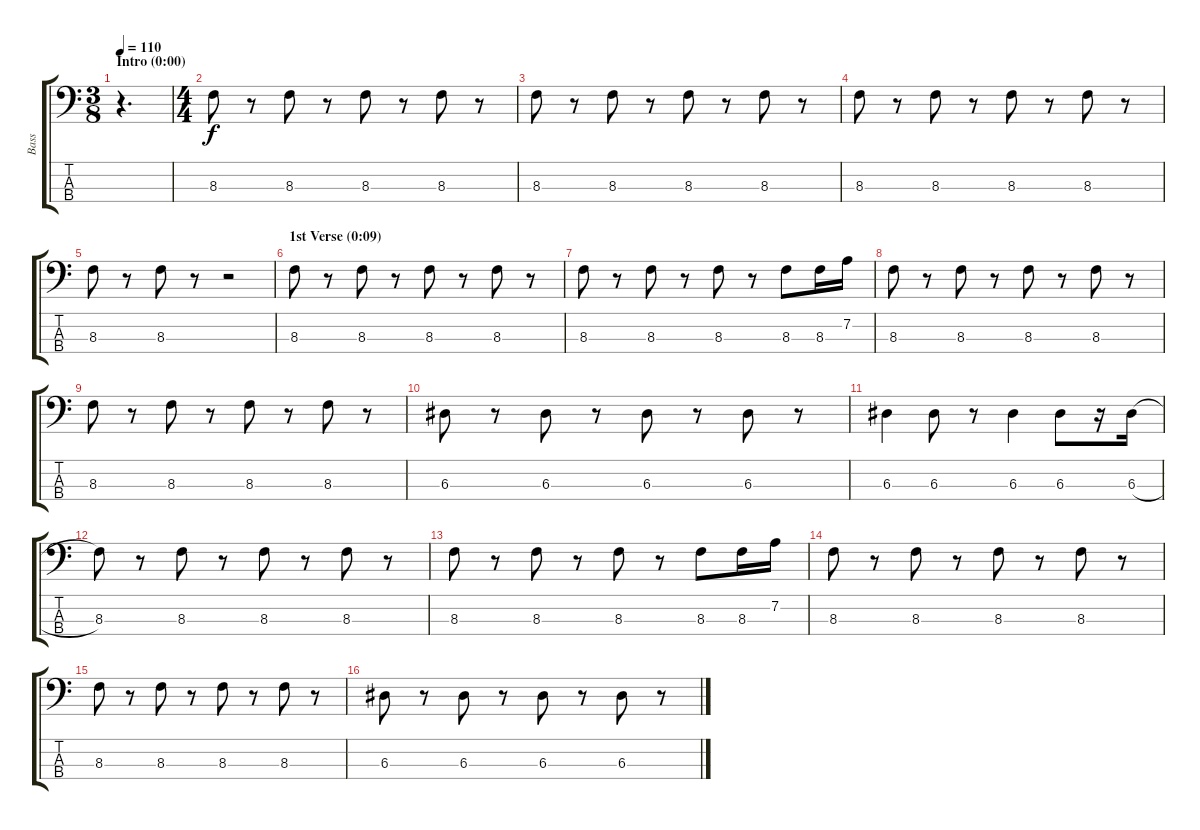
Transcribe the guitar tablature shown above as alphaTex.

\track ("Bass" "Bass") {instrument electricbassfinger}
\staff {score tabs}
\tuning (G2 D2 A1 E1) {hide}
\ts (3 8)
\section ("" "Intro (0:00)")
\tempo 110
\clef f4
\ks c
r.4{d dy f instrument electricbassfinger} |
\ts (4 4)
8.3.8 r.8 8.3.8 r.8 8.3.8 r.8 8.3.8 r.8 |
8.3.8 r.8 8.3.8 r.8 8.3.8 r.8 8.3.8 r.8 |
8.3.8 r.8 8.3.8 r.8 8.3.8 r.8 8.3.8 r.8 |
8.3.8 r.8 8.3.8 r.8 r.2 |
\section ("" "1st Verse (0:09)")
8.3.8 r.8 8.3.8 r.8 8.3.8 r.8 8.3.8 r.8 |
8.3.8 r.8 8.3.8 r.8 8.3.8 r.8 8.3.8 8.3.16 7.2.16 |
8.3.8 r.8 8.3.8 r.8 8.3.8 r.8 8.3.8 r.8 |
8.3.8 r.8 8.3.8 r.8 8.3.8 r.8 8.3.8 r.8 |
6.3.8 r.8 6.3.8 r.8 6.3.8 r.8 6.3.8 r.8 |
6.3.4 6.3.8 r.8 6.3.4 6.3.8 r.16 6.3{h}.16 |
8.3.8 r.8 8.3.8 r.8 8.3.8 r.8 8.3.8 r.8 |
8.3.8 r.8 8.3.8 r.8 8.3.8 r.8 8.3.8 8.3.16 7.2.16 |
8.3.8 r.8 8.3.8 r.8 8.3.8 r.8 8.3.8 r.8 |
8.3.8 r.8 8.3.8 r.8 8.3.8 r.8 8.3.8 r.8 |
6.3.8 r.8 6.3.8 r.8 6.3.8 r.8 6.3.8 r.8
